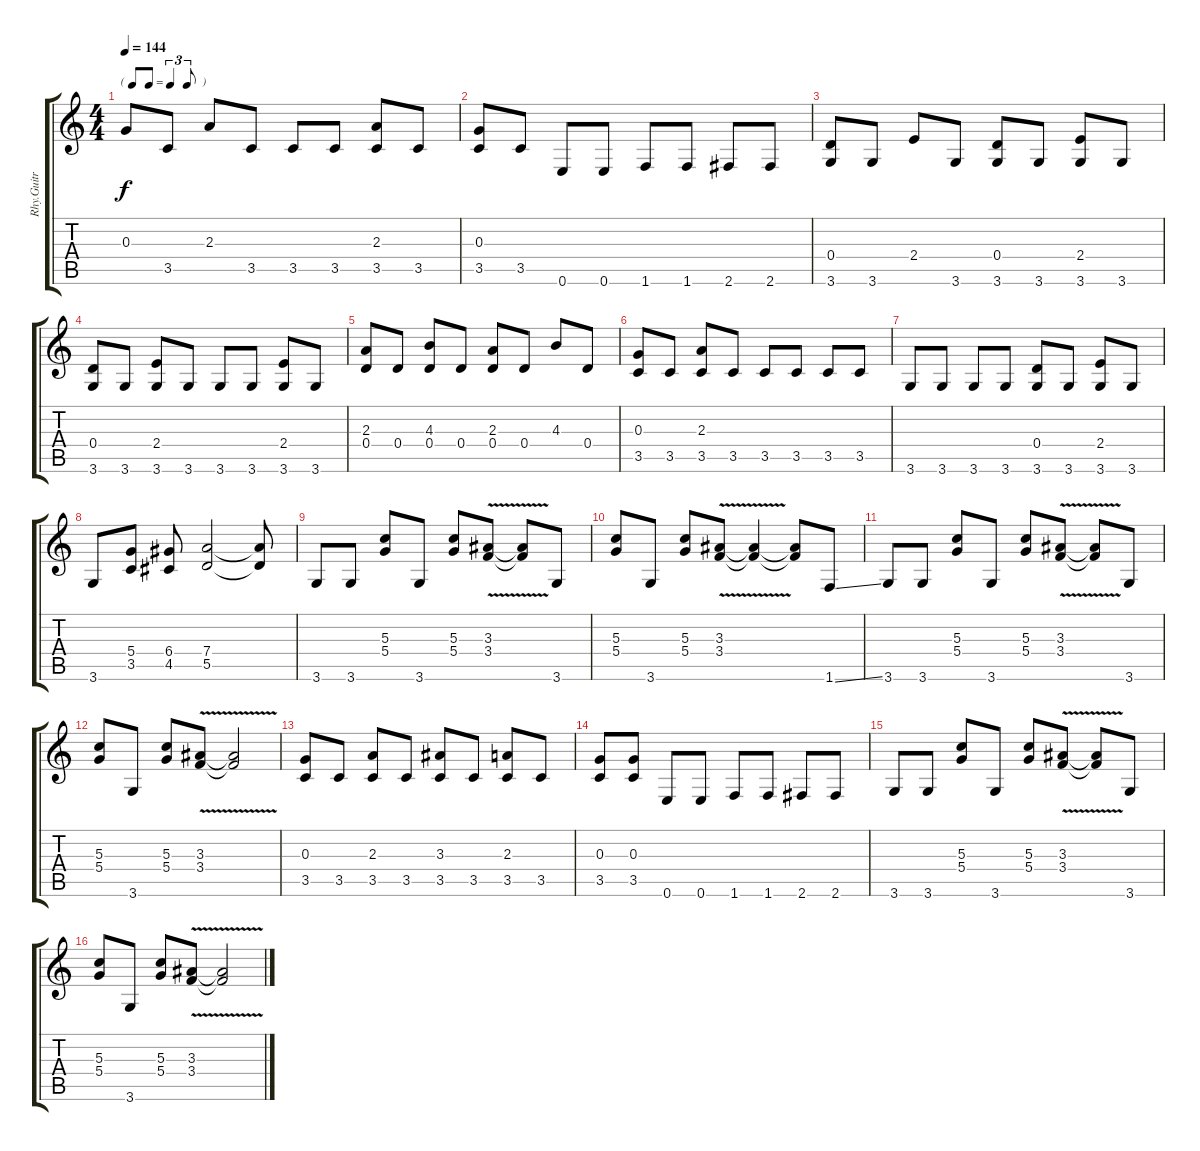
\track ("Rhy.Guitr           " "Rhy.Guitr ") {instrument overdrivenguitar}
\staff {score tabs}
\tuning (E4 B3 G3 D3 A2 E2) {hide}
\ts (4 4)
\tf triplet8th
\tempo 144
\clef g2
\ks c
0.3.8{dy f} 3.5.8 2.3.8 3.5.8 3.5.8 3.5.8 (2.3 3.5).8 3.5.8 |
(0.3 3.5).8 3.5.8 0.6.8 0.6.8 1.6.8 1.6.8 2.6.8 2.6.8 |
(0.4 3.6).8 3.6.8 2.4.8 3.6.8 (0.4 3.6).8 3.6.8 (2.4 3.6).8 3.6.8 |
(0.4 3.6).8 3.6.8 (2.4 3.6).8 3.6.8 3.6.8 3.6.8 (2.4 3.6).8 3.6.8 |
(2.3 0.4).8 0.4.8 (4.3 0.4).8 0.4.8 (2.3 0.4).8 0.4.8 4.3.8 0.4.8 |
(0.3 3.5).8 3.5.8 (2.3 3.5).8 3.5.8 3.5.8 3.5.8 3.5.8 3.5.8 |
3.6.8 3.6.8 3.6.8 3.6.8 (0.4 3.6).8 3.6.8 (2.4 3.6).8 3.6.8 |
3.6.8 (5.4 3.5).8 (6.4 4.5).8 (7.4 5.5).2 (7.4{t} 5.5{t}).8 |
3.6.8 3.6.8 (5.3 5.4).8 3.6.8 (5.3 5.4).8 (3.3{v} 3.4{v}).8 (3.3{t} 3.4{t}).8 3.6.8 |
(5.3 5.4).8 3.6.8 (5.3 5.4).8 (3.3{v} 3.4{v}).8 (3.3{t} 3.4{t}).4 (3.3{t} 3.4{t}).8 1.6{ss}.8 |
3.6.8 3.6.8 (5.3 5.4).8 3.6.8 (5.3 5.4).8 (3.3{v} 3.4{v}).8 (3.3{t} 3.4{t}).8 3.6.8 |
(5.3 5.4).8 3.6.8 (5.3 5.4).8 (3.3{v} 3.4{v}).8 (3.3{t} 3.4{t}).2 |
(0.3 3.5).8 3.5.8 (2.3 3.5).8 3.5.8 (3.3 3.5).8 3.5.8 (2.3 3.5).8 3.5.8 |
(0.3 3.5).8 (0.3 3.5).8 0.6.8 0.6.8 1.6.8 1.6.8 2.6.8 2.6.8 |
3.6.8 3.6.8 (5.3 5.4).8 3.6.8 (5.3 5.4).8 (3.3{v} 3.4{v}).8 (3.3{t} 3.4{t}).8 3.6.8 |
(5.3 5.4).8 3.6.8 (5.3 5.4).8 (3.3{v} 3.4{v}).8 (3.3{t} 3.4{t}).2
